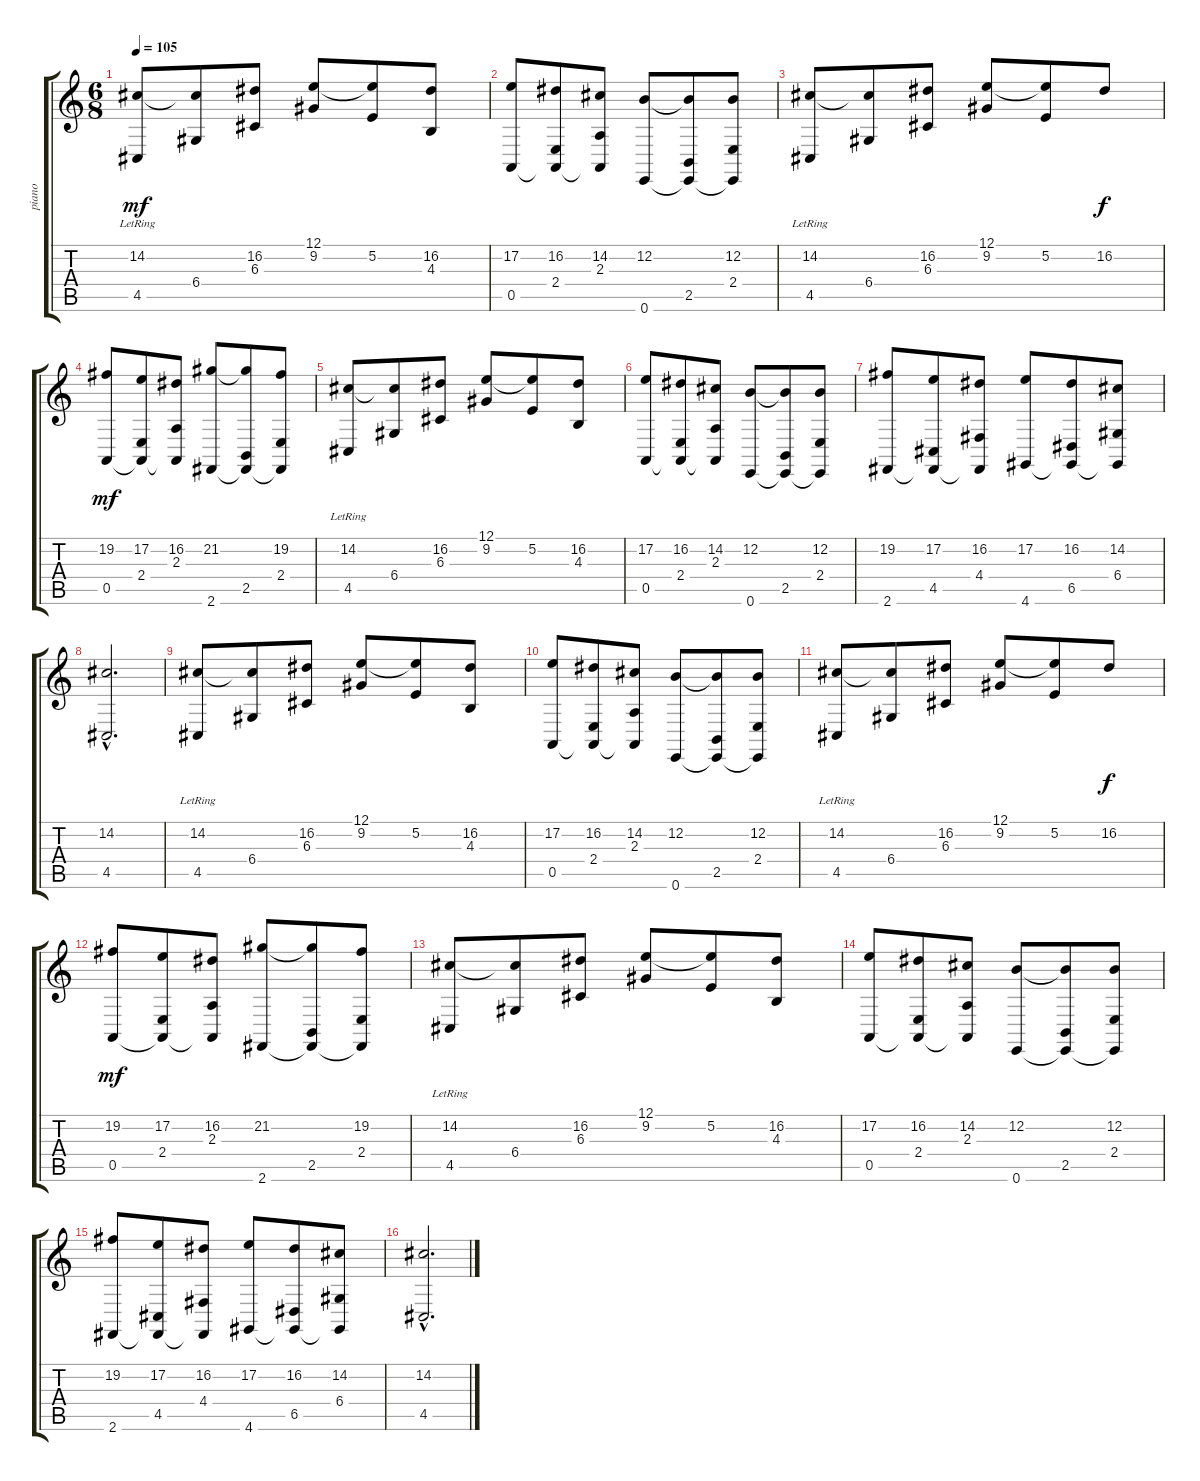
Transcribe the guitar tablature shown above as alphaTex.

\track ("piano" "piano") {instrument acousticgrandpiano}
\staff {score tabs}
\tuning (E4 B3 G3 D3 A2 E2) {hide}
\ts (6 8)
\tempo 105
\clef g2
\ks c
(14.2 4.5{lr}).8{dy mf instrument acousticgrandpiano} (14.2{t} 6.4).8 (16.2 6.3).8 (12.1 9.2).8 (12.1{t} 5.2).8 (16.2 4.3).8 |
(17.2 0.5).8 (16.2 2.4 0.5{t}).8 (14.2 2.3 0.5{t}).8 (12.2 0.6).8 (12.2{t} 2.5 0.6{t}).8 (12.2 2.4 0.6{t}).8 |
(14.2 4.5{lr}).8 (14.2{t} 6.4).8 (16.2 6.3).8 (12.1 9.2).8 (12.1{t} 5.2).8 16.2.8{dy f} |
(19.2 0.5).8{dy mf} (17.2 2.4 0.5{t}).8 (16.2 2.3 0.5{t}).8 (21.2 2.6).8 (21.2{t} 2.5 2.6{t}).8 (19.2 2.4 2.6{t}).8 |
(14.2 4.5{lr}).8 (14.2{t} 6.4).8 (16.2 6.3).8 (12.1 9.2).8 (12.1{t} 5.2).8 (16.2 4.3).8 |
(17.2 0.5).8 (16.2 2.4 0.5{t}).8 (14.2 2.3 0.5{t}).8 (12.2 0.6).8 (12.2{t} 2.5 0.6{t}).8 (12.2 2.4 0.6{t}).8 |
(19.2 2.6).8 (17.2 4.5 2.6{t}).8 (16.2 4.4 2.6{t}).8 (17.2 4.6).8 (16.2 6.5 4.6{t}).8 (14.2 6.4 4.6{t}).8 |
(14.2{hac} 4.5{hac}).2{d} |
(14.2 4.5{lr}).8 (14.2{t} 6.4).8 (16.2 6.3).8 (12.1 9.2).8 (12.1{t} 5.2).8 (16.2 4.3).8 |
(17.2 0.5).8 (16.2 2.4 0.5{t}).8 (14.2 2.3 0.5{t}).8 (12.2 0.6).8 (12.2{t} 2.5 0.6{t}).8 (12.2 2.4 0.6{t}).8 |
(14.2 4.5{lr}).8 (14.2{t} 6.4).8 (16.2 6.3).8 (12.1 9.2).8 (12.1{t} 5.2).8 16.2.8{dy f} |
(19.2 0.5).8{dy mf} (17.2 2.4 0.5{t}).8 (16.2 2.3 0.5{t}).8 (21.2 2.6).8 (21.2{t} 2.5 2.6{t}).8 (19.2 2.4 2.6{t}).8 |
(14.2 4.5{lr}).8 (14.2{t} 6.4).8 (16.2 6.3).8 (12.1 9.2).8 (12.1{t} 5.2).8 (16.2 4.3).8 |
(17.2 0.5).8 (16.2 2.4 0.5{t}).8 (14.2 2.3 0.5{t}).8 (12.2 0.6).8 (12.2{t} 2.5 0.6{t}).8 (12.2 2.4 0.6{t}).8 |
(19.2 2.6).8 (17.2 4.5 2.6{t}).8 (16.2 4.4 2.6{t}).8 (17.2 4.6).8 (16.2 6.5 4.6{t}).8 (14.2 6.4 4.6{t}).8 |
(14.2{hac} 4.5{hac}).2{d}
